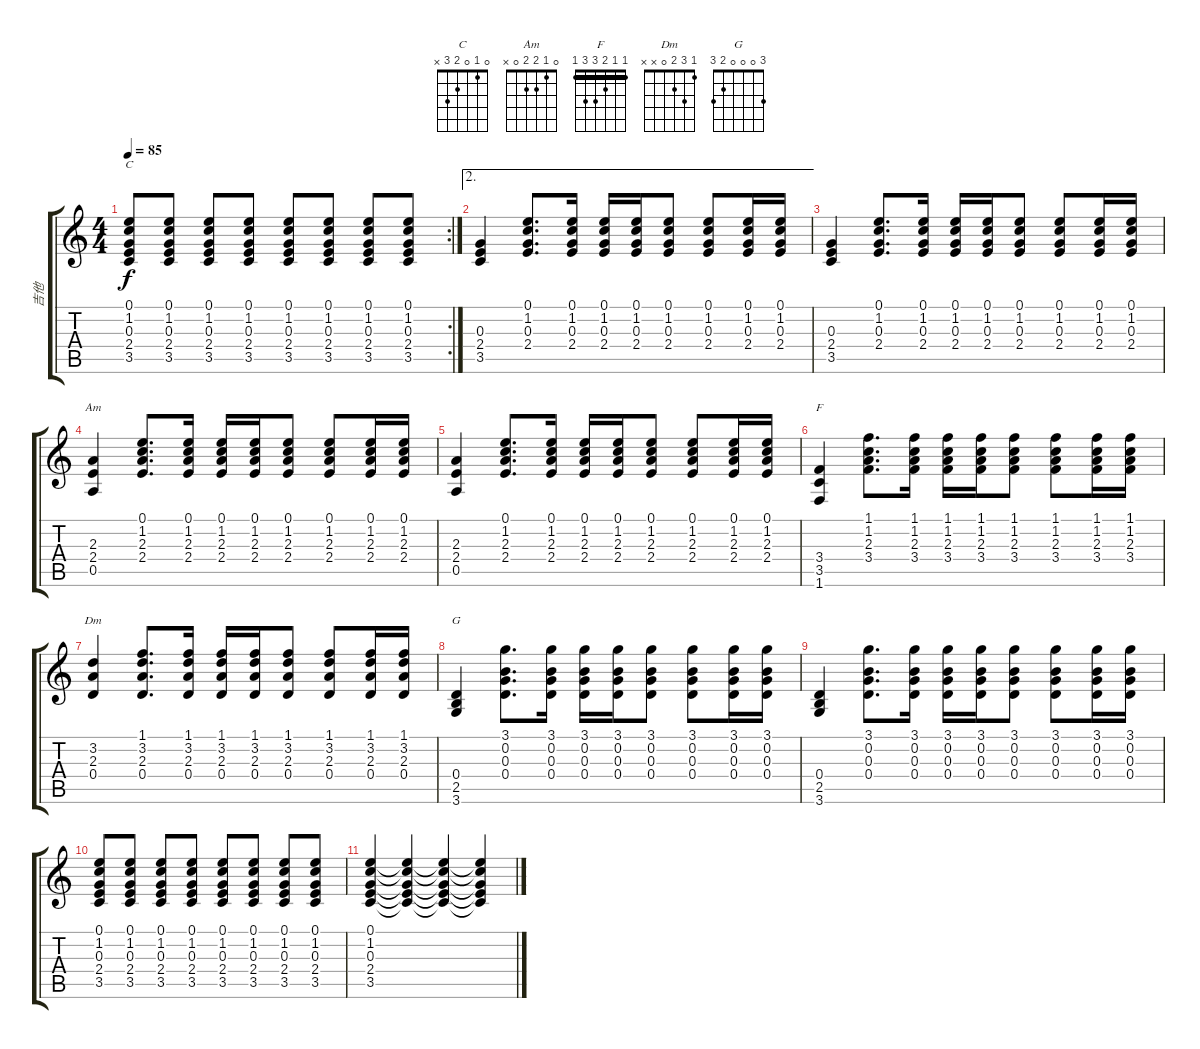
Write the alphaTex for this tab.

\track ("吉他" "吉他") {instrument acousticguitarsteel}
\staff {score tabs}
\tuning (E4 B3 G3 D3 A2 E2) {hide}
\chord ("C" 0 1 0 2 3 x)
\chord ("Am" 0 1 2 2 0 x)
\chord ("F" 1 1 2 3 3 1) {barre 1}
\chord ("Dm" 1 3 2 0 x x)
\chord ("G" 3 0 0 0 2 3)
\rc 2
\ts (4 4)
\tempo 85
\clef g2
\ks c
(0.1 1.2 0.3 2.4 3.5).8{ch "C" dy f} (0.1 1.2 0.3 2.4 3.5).8 (0.1 1.2 0.3 2.4 3.5).8 (0.1 1.2 0.3 2.4 3.5).8 (0.1 1.2 0.3 2.4 3.5).8 (0.1 1.2 0.3 2.4 3.5).8 (0.1 1.2 0.3 2.4 3.5).8 (0.1 1.2 0.3 2.4 3.5).8 |
\ae 2
(0.3 2.4 3.5).4 (0.1 1.2 0.3 2.4).8{d} (0.1 1.2 0.3 2.4).16 (0.1 1.2 0.3 2.4).16 (0.1 1.2 0.3 2.4).16 (0.1 1.2 0.3 2.4).8 (0.1 1.2 0.3 2.4).8 (0.1 1.2 0.3 2.4).16 (0.1 1.2 0.3 2.4).16 |
(0.3 2.4 3.5).4 (0.1 1.2 0.3 2.4).8{d} (0.1 1.2 0.3 2.4).16 (0.1 1.2 0.3 2.4).16 (0.1 1.2 0.3 2.4).16 (0.1 1.2 0.3 2.4).8 (0.1 1.2 0.3 2.4).8 (0.1 1.2 0.3 2.4).16 (0.1 1.2 0.3 2.4).16 |
(2.3 2.4 0.5).4{ch "Am"} (0.1 1.2 2.3 2.4).8{d} (0.1 1.2 2.3 2.4).16 (0.1 1.2 2.3 2.4).16 (0.1 1.2 2.3 2.4).16 (0.1 1.2 2.3 2.4).8 (0.1 1.2 2.3 2.4).8 (0.1 1.2 2.3 2.4).16 (0.1 1.2 2.3 2.4).16 |
(2.3 2.4 0.5).4 (0.1 1.2 2.3 2.4).8{d} (0.1 1.2 2.3 2.4).16 (0.1 1.2 2.3 2.4).16 (0.1 1.2 2.3 2.4).16 (0.1 1.2 2.3 2.4).8 (0.1 1.2 2.3 2.4).8 (0.1 1.2 2.3 2.4).16 (0.1 1.2 2.3 2.4).16 |
(3.4 3.5 1.6).4{ch "F"} (1.1 1.2 2.3 3.4).8{d} (1.1 1.2 2.3 3.4).16 (1.1 1.2 2.3 3.4).16 (1.1 1.2 2.3 3.4).16 (1.1 1.2 2.3 3.4).8 (1.1 1.2 2.3 3.4).8 (1.1 1.2 2.3 3.4).16 (1.1 1.2 2.3 3.4).16 |
(3.2 2.3 0.4).4{ch "Dm"} (1.1 3.2 2.3 0.4).8{d} (1.1 3.2 2.3 0.4).16 (1.1 3.2 2.3 0.4).16 (1.1 3.2 2.3 0.4).16 (1.1 3.2 2.3 0.4).8 (1.1 3.2 2.3 0.4).8 (1.1 3.2 2.3 0.4).16 (1.1 3.2 2.3 0.4).16 |
(0.4 2.5 3.6).4{ch "G"} (3.1 0.2 0.3 0.4).8{d} (3.1 0.2 0.3 0.4).16 (3.1 0.2 0.3 0.4).16 (3.1 0.2 0.3 0.4).16 (3.1 0.2 0.3 0.4).8 (3.1 0.2 0.3 0.4).8 (3.1 0.2 0.3 0.4).16 (3.1 0.2 0.3 0.4).16 |
(0.4 2.5 3.6).4 (3.1 0.2 0.3 0.4).8{d} (3.1 0.2 0.3 0.4).16 (3.1 0.2 0.3 0.4).16 (3.1 0.2 0.3 0.4).16 (3.1 0.2 0.3 0.4).8 (3.1 0.2 0.3 0.4).8 (3.1 0.2 0.3 0.4).16 (3.1 0.2 0.3 0.4).16 |
(0.1 1.2 0.3 2.4 3.5).8 (0.1 1.2 0.3 2.4 3.5).8 (0.1 1.2 0.3 2.4 3.5).8 (0.1 1.2 0.3 2.4 3.5).8 (0.1 1.2 0.3 2.4 3.5).8 (0.1 1.2 0.3 2.4 3.5).8 (0.1 1.2 0.3 2.4 3.5).8 (0.1 1.2 0.3 2.4 3.5).8 |
(0.1 1.2 0.3 2.4 3.5).4 (0.1{t} 1.2{t} 0.3{t} 2.4{t} 3.5{t}).4 (0.1{t} 1.2{t} 0.3{t} 2.4{t} 3.5{t}).4 (0.1{t} 1.2{t} 0.3{t} 2.4{t} 3.5{t}).4
